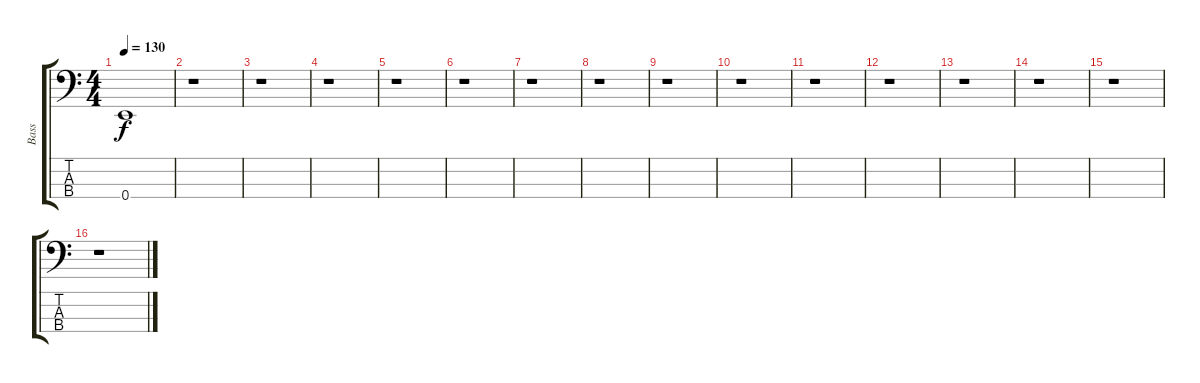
\track ("Bass" "Bass") {instrument electricbassfinger}
\staff {score tabs}
\tuning (G2 D2 A1 E1) {hide}
\ts (4 4)
\tempo 130
\clef f4
\ks c
0.4{t}.1{dy f} |
r.1 |
r.1 |
r.1 |
r.1 |
r.1 |
r.1 |
r.1 |
r.1 |
r.1 |
r.1 |
r.1 |
r.1 |
r.1 |
r.1 |
r.1
